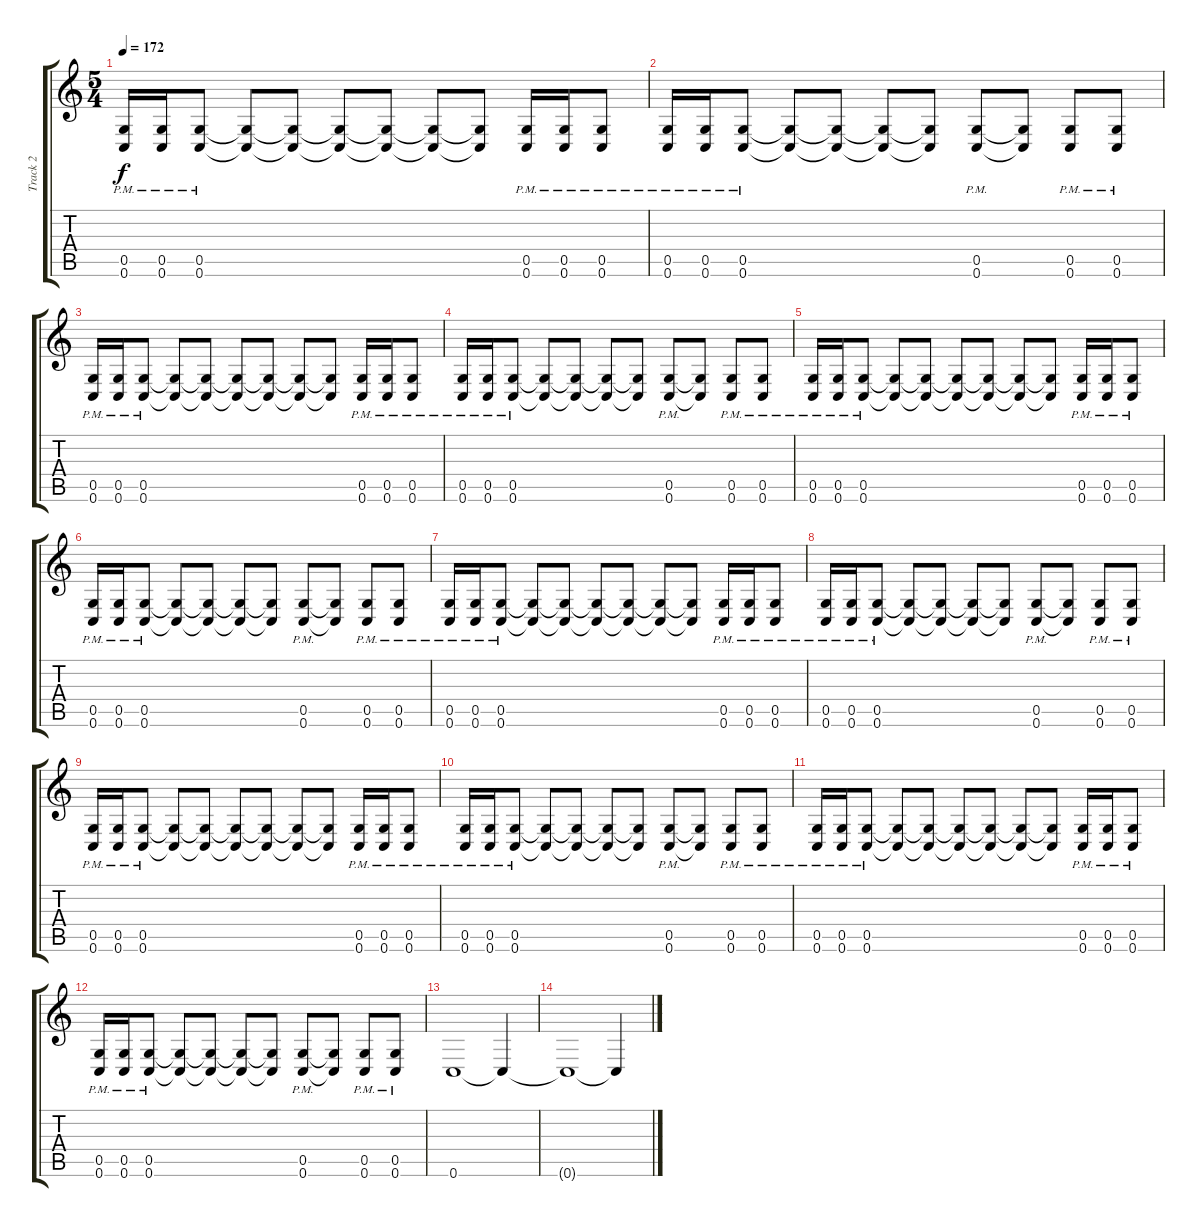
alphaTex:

\track ("Track 2" "Track 2") {instrument distortionguitar}
\staff {score tabs}
\tuning (D4 A3 F3 C3 G2 C2) {hide}
\ts (5 4)
\tempo 172
\clef g2
\ks c
(0.5{pm} 0.6{pm}).16{dy f} (0.5{pm} 0.6{pm}).16 (0.5{pm} 0.6{pm}).8 (0.5{t} 0.6{t}).8 (0.5{t} 0.6{t}).8 (0.5{t} 0.6{t}).8 (0.5{t} 0.6{t}).8 (0.5{t} 0.6{t}).8 (0.5{t} 0.6{t}).8 (0.5{pm} 0.6{pm}).16 (0.5{pm} 0.6{pm}).16 (0.5{pm} 0.6{pm}).8 |
(0.5{pm} 0.6{pm}).16 (0.5{pm} 0.6{pm}).16 (0.5{pm} 0.6{pm}).8 (0.5{t} 0.6{t}).8 (0.5{t} 0.6{t}).8 (0.5{t} 0.6{t}).8 (0.5{t} 0.6{t}).8 (0.5{pm} 0.6{pm}).8 (0.5{t} 0.6{t}).8 (0.5{pm} 0.6{pm}).8 (0.5{pm} 0.6{pm}).8 |
(0.5{pm} 0.6{pm}).16 (0.5{pm} 0.6{pm}).16 (0.5{pm} 0.6{pm}).8 (0.5{t} 0.6{t}).8 (0.5{t} 0.6{t}).8 (0.5{t} 0.6{t}).8 (0.5{t} 0.6{t}).8 (0.5{t} 0.6{t}).8 (0.5{t} 0.6{t}).8 (0.5{pm} 0.6{pm}).16 (0.5{pm} 0.6{pm}).16 (0.5{pm} 0.6{pm}).8 |
(0.5{pm} 0.6{pm}).16 (0.5{pm} 0.6{pm}).16 (0.5{pm} 0.6{pm}).8 (0.5{t} 0.6{t}).8 (0.5{t} 0.6{t}).8 (0.5{t} 0.6{t}).8 (0.5{t} 0.6{t}).8 (0.5{pm} 0.6{pm}).8 (0.5{t} 0.6{t}).8 (0.5{pm} 0.6{pm}).8 (0.5{pm} 0.6{pm}).8 |
(0.5{pm} 0.6{pm}).16 (0.5{pm} 0.6{pm}).16 (0.5{pm} 0.6{pm}).8 (0.5{t} 0.6{t}).8 (0.5{t} 0.6{t}).8 (0.5{t} 0.6{t}).8 (0.5{t} 0.6{t}).8 (0.5{t} 0.6{t}).8 (0.5{t} 0.6{t}).8 (0.5{pm} 0.6{pm}).16 (0.5{pm} 0.6{pm}).16 (0.5{pm} 0.6{pm}).8 |
(0.5{pm} 0.6{pm}).16 (0.5{pm} 0.6{pm}).16 (0.5{pm} 0.6{pm}).8 (0.5{t} 0.6{t}).8 (0.5{t} 0.6{t}).8 (0.5{t} 0.6{t}).8 (0.5{t} 0.6{t}).8 (0.5{pm} 0.6{pm}).8 (0.5{t} 0.6{t}).8 (0.5{pm} 0.6{pm}).8 (0.5{pm} 0.6{pm}).8 |
(0.5{pm} 0.6{pm}).16 (0.5{pm} 0.6{pm}).16 (0.5{pm} 0.6{pm}).8 (0.5{t} 0.6{t}).8 (0.5{t} 0.6{t}).8 (0.5{t} 0.6{t}).8 (0.5{t} 0.6{t}).8 (0.5{t} 0.6{t}).8 (0.5{t} 0.6{t}).8 (0.5{pm} 0.6{pm}).16 (0.5{pm} 0.6{pm}).16 (0.5{pm} 0.6{pm}).8 |
(0.5{pm} 0.6{pm}).16 (0.5{pm} 0.6{pm}).16 (0.5{pm} 0.6{pm}).8 (0.5{t} 0.6{t}).8 (0.5{t} 0.6{t}).8 (0.5{t} 0.6{t}).8 (0.5{t} 0.6{t}).8 (0.5{pm} 0.6{pm}).8 (0.5{t} 0.6{t}).8 (0.5{pm} 0.6{pm}).8 (0.5{pm} 0.6{pm}).8 |
(0.5{pm} 0.6{pm}).16 (0.5{pm} 0.6{pm}).16 (0.5{pm} 0.6{pm}).8 (0.5{t} 0.6{t}).8 (0.5{t} 0.6{t}).8 (0.5{t} 0.6{t}).8 (0.5{t} 0.6{t}).8 (0.5{t} 0.6{t}).8 (0.5{t} 0.6{t}).8 (0.5{pm} 0.6{pm}).16 (0.5{pm} 0.6{pm}).16 (0.5{pm} 0.6{pm}).8 |
(0.5{pm} 0.6{pm}).16 (0.5{pm} 0.6{pm}).16 (0.5{pm} 0.6{pm}).8 (0.5{t} 0.6{t}).8 (0.5{t} 0.6{t}).8 (0.5{t} 0.6{t}).8 (0.5{t} 0.6{t}).8 (0.5{pm} 0.6{pm}).8 (0.5{t} 0.6{t}).8 (0.5{pm} 0.6{pm}).8 (0.5{pm} 0.6{pm}).8 |
(0.5{pm} 0.6{pm}).16 (0.5{pm} 0.6{pm}).16 (0.5{pm} 0.6{pm}).8 (0.5{t} 0.6{t}).8 (0.5{t} 0.6{t}).8 (0.5{t} 0.6{t}).8 (0.5{t} 0.6{t}).8 (0.5{t} 0.6{t}).8 (0.5{t} 0.6{t}).8 (0.5{pm} 0.6{pm}).16 (0.5{pm} 0.6{pm}).16 (0.5{pm} 0.6{pm}).8 |
(0.5{pm} 0.6{pm}).16 (0.5{pm} 0.6{pm}).16 (0.5{pm} 0.6{pm}).8 (0.5{t} 0.6{t}).8 (0.5{t} 0.6{t}).8 (0.5{t} 0.6{t}).8 (0.5{t} 0.6{t}).8 (0.5{pm} 0.6{pm}).8 (0.5{t} 0.6{t}).8 (0.5{pm} 0.6{pm}).8 (0.5{pm} 0.6{pm}).8 |
0.6.1 0.6{t}.4 |
0.6{t}.1 0.6{t}.4
